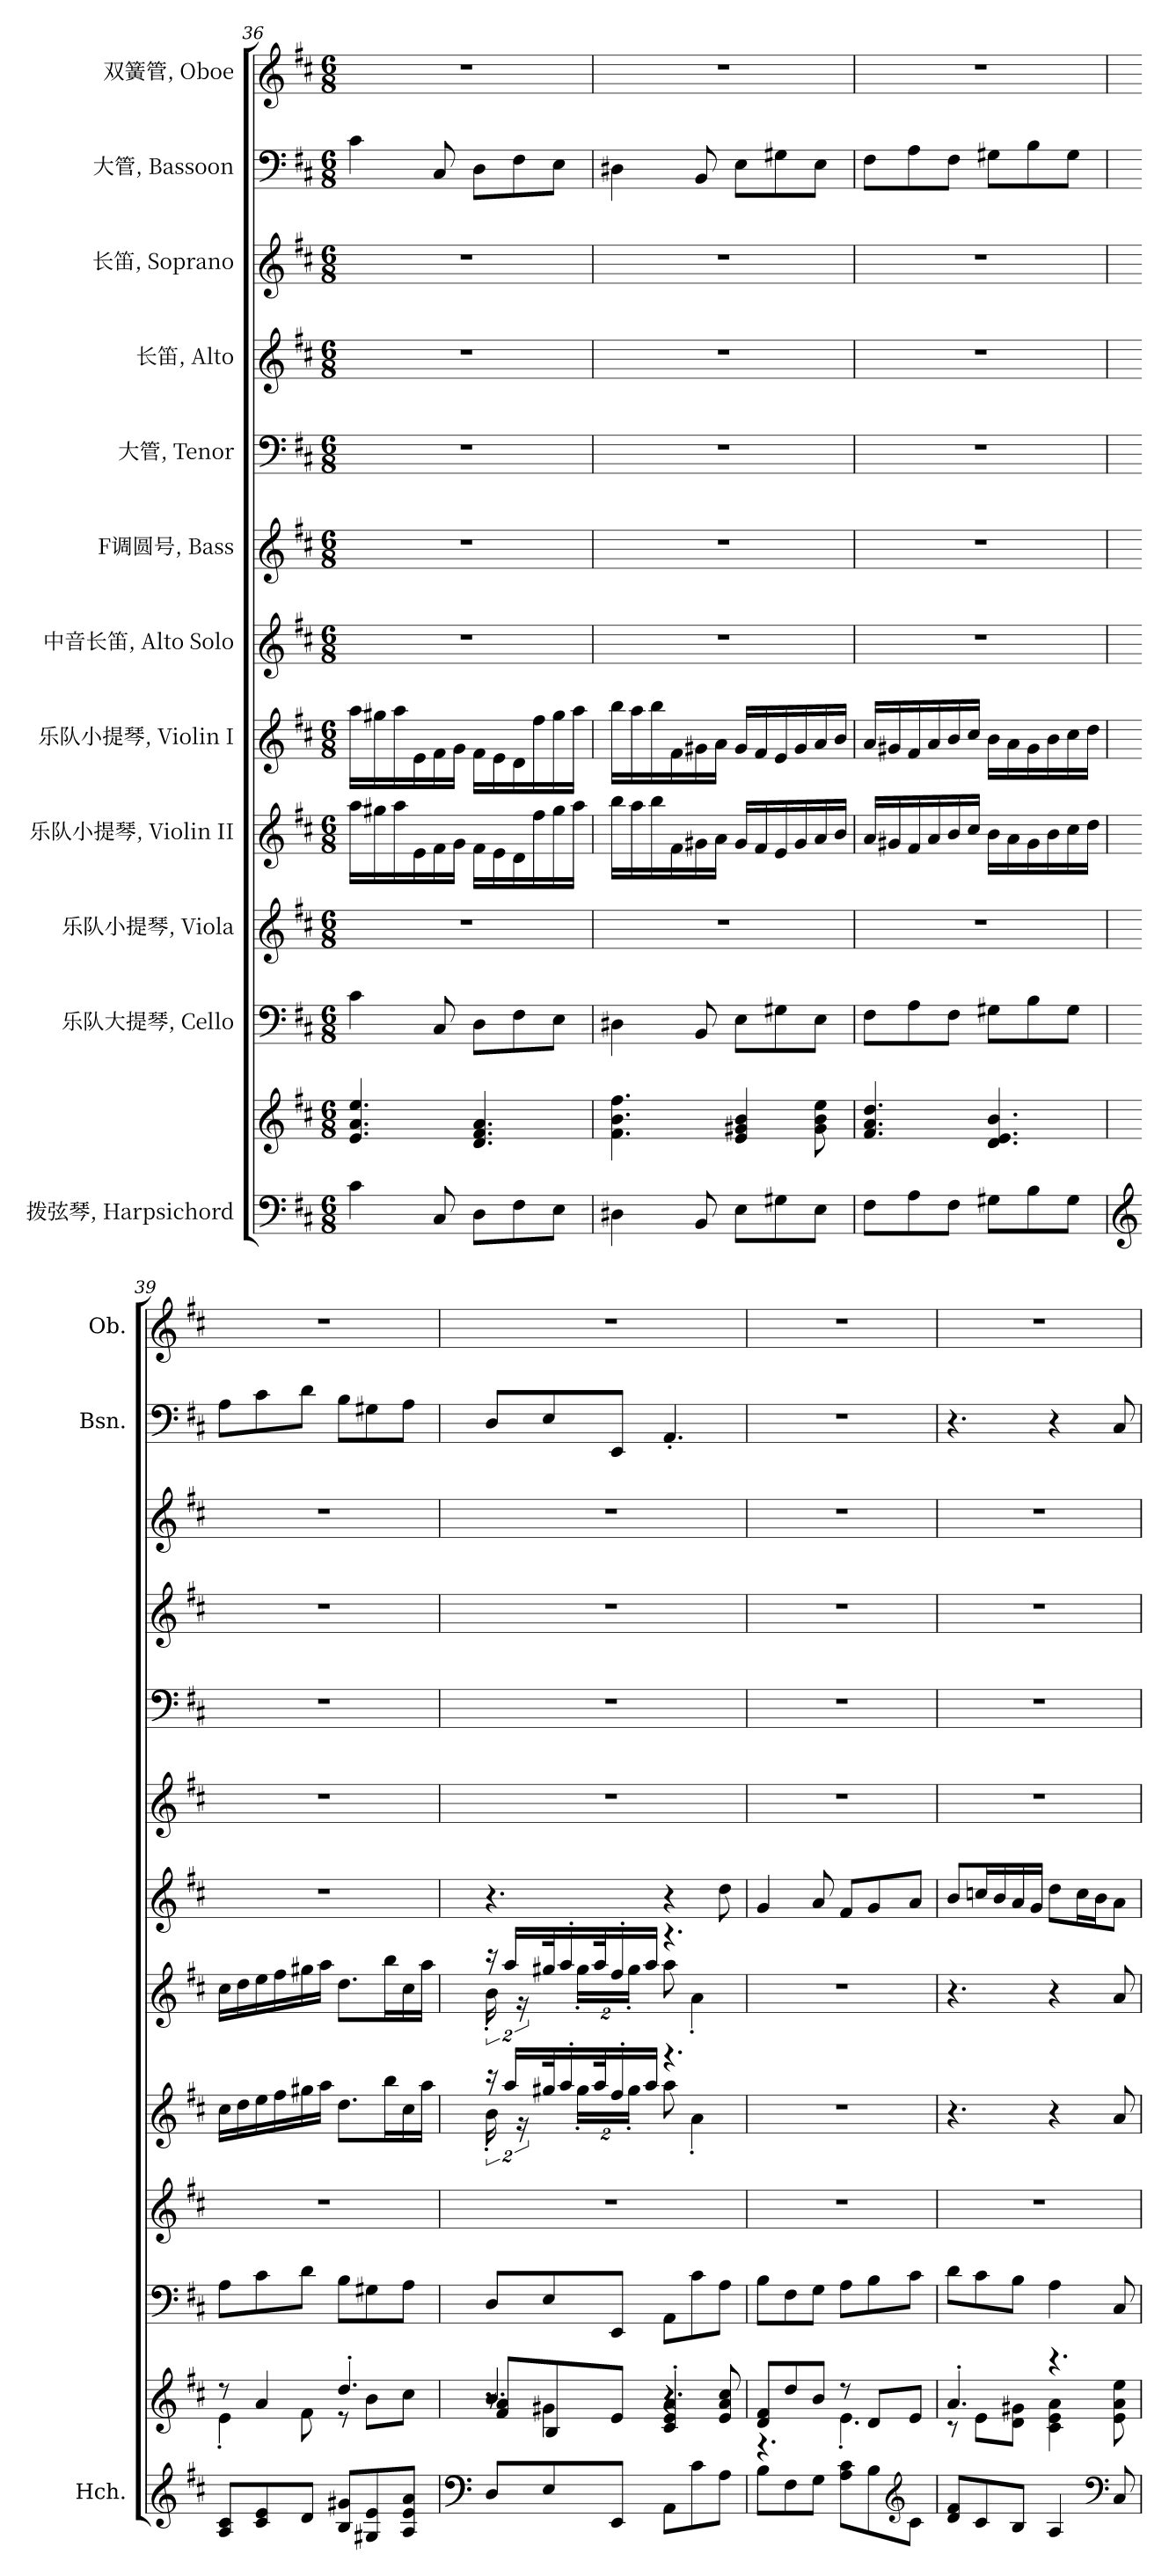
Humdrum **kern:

**kern	**kern	**kern	**kern	**kern	**kern	**kern	**kern	**kern	**kern	**kern	**kern	**kern
*part12	*part12	*part11	*part10	*part9	*part8	*part7	*part6	*part5	*part4	*part3	*part2	*part1
*staff13	*staff12	*staff11	*staff10	*staff9	*staff8	*staff7	*staff6	*staff5	*staff4	*staff3	*staff2	*staff1
*I"拨弦琴, Harpsichord	*	*I"乐队大提琴, Cello	*I"乐队小提琴, Viola	*I"乐队小提琴, Violin II	*I"乐队小提琴, Violin I	*I"中音长笛, Alto Solo	*I"F调圆号, Bass	*I"大管, Tenor	*I"长笛, Alto	*I"长笛, Soprano	*I"大管, Bassoon	*I"双簧管, Oboe
*I'Hch.	*	*	*	*	*	*	*	*	*	*	*I'Bsn.	*I'Ob.
*clefF4	*clefG2	*clefF4	*clefG2	*clefG2	*clefG2	*clefG2	*clefG2	*clefF4	*clefG2	*clefG2	*clefF4	*clefG2
*	*	*	*	*	*	*ITrd3c5	*ITrd4c7	*	*	*	*	*
*k[f#c#]	*k[f#c#]	*k[f#c#]	*k[f#c#]	*k[f#c#]	*k[f#c#]	*k[f#c#g#]	*k[f#]	*k[f#c#]	*k[f#c#]	*k[f#c#]	*k[f#c#]	*k[f#c#]
*M6/8	*M6/8	*M6/8	*M6/8	*M6/8	*M6/8	*M6/8	*M6/8	*M6/8	*M6/8	*M6/8	*M6/8	*M6/8
=36	=36	=36	=36	=36	=36	=36	=36	=36	=36	=36	=36	=36
4c#\	4.e/ 4.a/ 4.ee/	4c#\	2.r	16aa\LL	16aa\LL	2.r	2.r	2.r	2.r	2.r	4c#\	2.r
.	.	.	.	16gg#X\	16gg#X\	.	.	.	.	.	.	.
.	.	.	.	16aa\	16aa\	.	.	.	.	.	.	.
.	.	.	.	16e\	16e\	.	.	.	.	.	.	.
8C#/	.	8C#/	.	16f#\	16f#\	.	.	.	.	.	8C#/	.
.	.	.	.	16g\JJ	16g\JJ	.	.	.	.	.	.	.
8D\L	4.d/ 4.f#/ 4.a/	8D\L	.	16f#\LL	16f#\LL	.	.	.	.	.	8D\L	.
.	.	.	.	16e\	16e\	.	.	.	.	.	.	.
8F#\	.	8F#\	.	16d\	16d\	.	.	.	.	.	8F#\	.
.	.	.	.	16ff#\	16ff#\	.	.	.	.	.	.	.
8E\J	.	8E\J	.	16gg#\	16gg#\	.	.	.	.	.	8E\J	.
.	.	.	.	16aa\JJ	16aa\JJ	.	.	.	.	.	.	.
!!LO:PB:g=z
=37	=37	=37	=37	=37	=37	=37	=37	=37	=37	=37	=37	=37
4D#X\	4.f#\ 4.b\ 4.ff#\	4D#X\	2.r	16bb\LL	16bb\LL	2.r	2.r	2.r	2.r	2.r	4D#X\	2.r
.	.	.	.	16aa\	16aa\	.	.	.	.	.	.	.
.	.	.	.	16bb\	16bb\	.	.	.	.	.	.	.
.	.	.	.	16f#\	16f#\	.	.	.	.	.	.	.
8BB/	.	8BB/	.	16g#X\	16g#X\	.	.	.	.	.	8BB/	.
.	.	.	.	16a\JJ	16a\JJ	.	.	.	.	.	.	.
8E\L	4e/ 4g#X/ 4b/	8E\L	.	16g#/LL	16g#/LL	.	.	.	.	.	8E\L	.
.	.	.	.	16f#/	16f#/	.	.	.	.	.	.	.
8G#X\	.	8G#X\	.	16e/	16e/	.	.	.	.	.	8G#X\	.
.	.	.	.	16g#/	16g#/	.	.	.	.	.	.	.
8E\J	8g#\ 8b\ 8ee\	8E\J	.	16a/	16a/	.	.	.	.	.	8E\J	.
.	.	.	.	16b/JJ	16b/JJ	.	.	.	.	.	.	.
=38	=38	=38	=38	=38	=38	=38	=38	=38	=38	=38	=38	=38
8F#\L	4.f#/ 4.a/ 4.dd/	8F#\L	2.r	16a/LL	16a/LL	2.r	2.r	2.r	2.r	2.r	8F#\L	2.r
.	.	.	.	16g#X/	16g#X/	.	.	.	.	.	.	.
8A\	.	8A\	.	16f#/	16f#/	.	.	.	.	.	8A\	.
.	.	.	.	16a/	16a/	.	.	.	.	.	.	.
8F#\J	.	8F#\J	.	16b/	16b/	.	.	.	.	.	8F#\J	.
.	.	.	.	16cc#/JJ	16cc#/JJ	.	.	.	.	.	.	.
8G#X\L	4.d/ 4.e/ 4.b/	8G#X\L	.	16b\LL	16b\LL	.	.	.	.	.	8G#X\L	.
.	.	.	.	16a\	16a\	.	.	.	.	.	.	.
8B\	.	8B\	.	16g#\	16g#\	.	.	.	.	.	8B\	.
.	.	.	.	16b\	16b\	.	.	.	.	.	.	.
8G#\J	.	8G#\J	.	16cc#\	16cc#\	.	.	.	.	.	8G#\J	.
.	.	.	.	16dd\JJ	16dd\JJ	.	.	.	.	.	.	.
=39	=39	=39	=39	=39	=39	=39	=39	=39	=39	=39	=39	=39
*clefG2	*	*	*	*	*	*	*	*	*	*	*	*
*	*^	*	*	*	*	*	*	*	*	*	*	*
8A/ 8c#/L	8r	4e'\	8A\L	2.r	16cc#\LL	16cc#\LL	2.r	2.r	2.r	2.r	2.r	8A\L	2.r
.	.	.	.	.	16dd\	16dd\	.	.	.	.	.	.	.
8c#/ 8e/	4a/	.	8c#\	.	16ee\	16ee\	.	.	.	.	.	8c#\	.
.	.	.	.	.	16ff#\	16ff#\	.	.	.	.	.	.	.
8d/J	.	8f#\	8d\J	.	16gg#X\	16gg#X\	.	.	.	.	.	8d\J	.
.	.	.	.	.	16aa\JJ	16aa\JJ	.	.	.	.	.	.	.
8B/ 8g#X/L	4.dd'/	8r	8B\L	.	8.dd\L	8.dd\L	.	.	.	.	.	8B\L	.
8G#X/ 8e/	.	8b\L	8G#X\	.	.	.	.	.	.	.	.	8G#X\	.
.	.	.	.	.	16bb\L	16bb\L	.	.	.	.	.	.	.
8A/ 8e/ 8a/J	.	8cc#\J	8A\J	.	16cc#\	16cc#\	.	.	.	.	.	8A\J	.
.	.	.	.	.	16aa\JJ	16aa\JJ	.	.	.	.	.	.	.
*	*v	*v	*	*	*	*	*	*	*	*	*	*	*
!!LO:PB:g=z
=40	=40	=40	=40	=40	=40	=40	=40	=40	=40	=40	=40	=40
*clefF4	*	*	*	*	*	*	*	*	*	*	*	*
*	*^	*	*	*^	*^	*	*	*	*	*	*	*
*	*	*^	*	*	*	*	*	*	*	*	*	*	*	*	*
8D/L	4.b/	8r	8f#/ 8a/L	8D/L	2.r	16r	32%3b'\	16r	32%3b'\	4.r	2.r	2.r	2.r	2.r	8D/L	2.r
.	.	.	.	.	.	16aa/LL	.	16aa/LL	.	.	.	.	.	.	.	.
.	.	.	.	.	.	.	32%3r	.	32%3r	.	.	.	.	.	.	.
8E/	.	4g#X\	8B/	8E/	.	32gg#X/K	.	32gg#X/K	.	.	.	.	.	.	8E/	.
.	.	.	.	.	.	16aa'/	.	16aa'/	.	.	.	.	.	.	.	.
.	.	.	.	.	.	.	32%3gg#'\L	.	32%3gg#'\L	.	.	.	.	.	.	.
.	.	.	.	.	.	32aa/K	.	32aa/K	.	.	.	.	.	.	.	.
8EE/J	.	.	8e/J	8EE/J	.	16ff#'/	.	16ff#'/	.	.	.	.	.	.	8EE/J	.
.	.	.	.	.	.	.	32%3gg#'\J	.	32%3gg#'\J	.	.	.	.	.	.	.
.	.	.	.	.	.	16aa/JJ	.	16aa/JJ	.	.	.	.	.	.	.	.
8AA\L	4.r	4.r	4c#/' 4e/' 4a/'	8AA\L	.	4.r	8aa\	4.r	8aa\	4r	.	.	.	.	4.AA'/	.
8c#\	.	.	.	8c#\	.	.	4a'\	.	4a'\	.	.	.	.	.	.	.
8A\J	.	.	8e/ 8a/ 8cc#/	8A\J	.	.	.	.	.	8a\	.	.	.	.	.	.
*	*	*	*	*	*	*v	*v	*	*	*	*	*	*	*	*	*
*	*	*v	*v	*	*	*	*v	*v	*	*	*	*	*	*	*
=41	=41	=41	=41	=41	=41	=41	=41	=41	=41	=41	=41	=41	=41
8B\L	8d/ 8f#/L	4.r	8B\L	2.r	2.r	2.r	4d/	2.r	2.r	2.r	2.r	2.r	2.r
8F#\	8dd/	.	8F#\	.	.	.	.	.	.	.	.	.	.
8G\J	8b/J	.	8G\J	.	.	.	8e/	.	.	.	.	.	.
8A\ 8c#\L	8r	4.e'\	8A\L	.	.	.	8c#/L	.	.	.	.	.	.
8B\	8d/L	.	8B\	.	.	.	8d/	.	.	.	.	.	.
*clefG2	*	*	*	*	*	*	*	*	*	*	*	*	*
8c#\J	8e/J	.	8c#\J	.	.	.	8e/J	.	.	.	.	.	.
=42	=42	=42	=42	=42	=42	=42	=42	=42	=42	=42	=42	=42	=42
8d/ 8f#/L	4.a'/	8r	8d\L	2.r	4.r	4.r	8f#/L	2.r	2.r	2.r	2.r	4.r	2.r
8c#/	.	8e\L	8c#\	.	.	.	16gn/L	.	.	.	.	.	.
.	.	.	.	.	.	.	16f#/	.	.	.	.	.	.
8B/J	.	8d\ 8g#X\J	8B\J	.	.	.	16e/	.	.	.	.	.	.
.	.	.	.	.	.	.	16d/JJ	.	.	.	.	.	.
4A/	4.r	4c#\ 4e\ 4a\	4A\	.	4r	4r	8a\L	.	.	.	.	4r	.
.	.	.	.	.	.	.	16g\L	.	.	.	.	.	.
.	.	.	.	.	.	.	16f#\J	.	.	.	.	.	.
*clefF4	*	*	*	*	*	*	*	*	*	*	*	*	*
8C#/	.	8e\ 8a\ 8ee\	8C#/	.	8a/	8a/	8e\J	.	.	.	.	8C#/	.
*	*v	*v	*	*	*	*	*	*	*	*	*	*	*
=	=	=	=	=	=	=	=	=	=	=	=	=
*-	*-	*-	*-	*-	*-	*-	*-	*-	*-	*-	*-	*-
